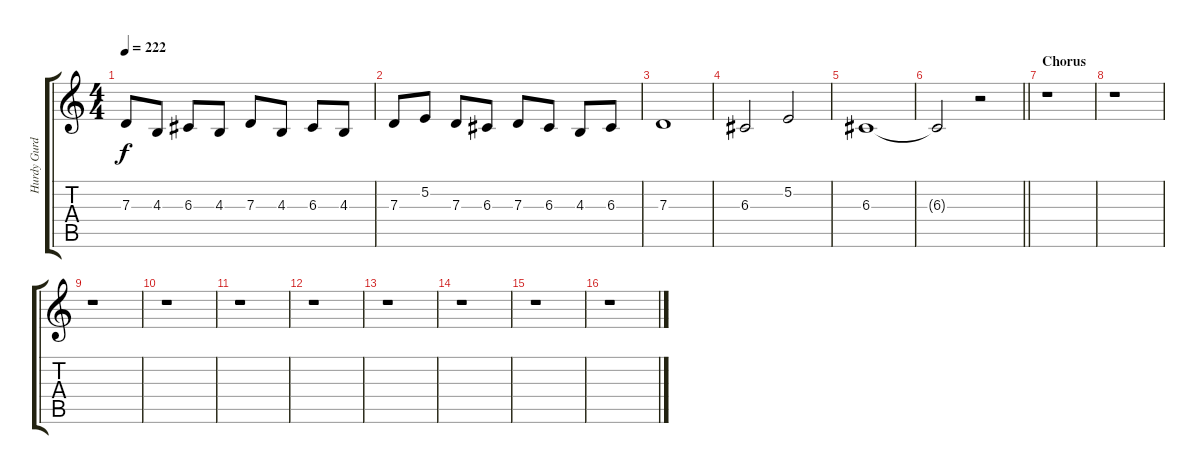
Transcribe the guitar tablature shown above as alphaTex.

\track ("Hurdy Gurdy" "Hurdy Gurd") {instrument cello}
\staff {score tabs}
\tuning (E4 B3 G3 D3 A2 E2) {hide}
\ts (4 4)
\tempo 222
\clef g2
\ks c
7.3.8{dy f} 4.3.8 6.3.8 4.3.8 7.3.8 4.3.8 6.3.8 4.3.8 |
7.3.8 5.2.8 7.3.8 6.3.8 7.3.8 6.3.8 4.3.8 6.3.8 |
7.3.1 |
6.3.2 5.2.2 |
6.3.1 |
\barLineRight lightlight
6.3{t}.2 r.2 |
\section ("" "Chorus")
r.1 |
r.1 |
r.1 |
r.1 |
r.1 |
r.1 |
r.1 |
r.1 |
r.1 |
r.1
